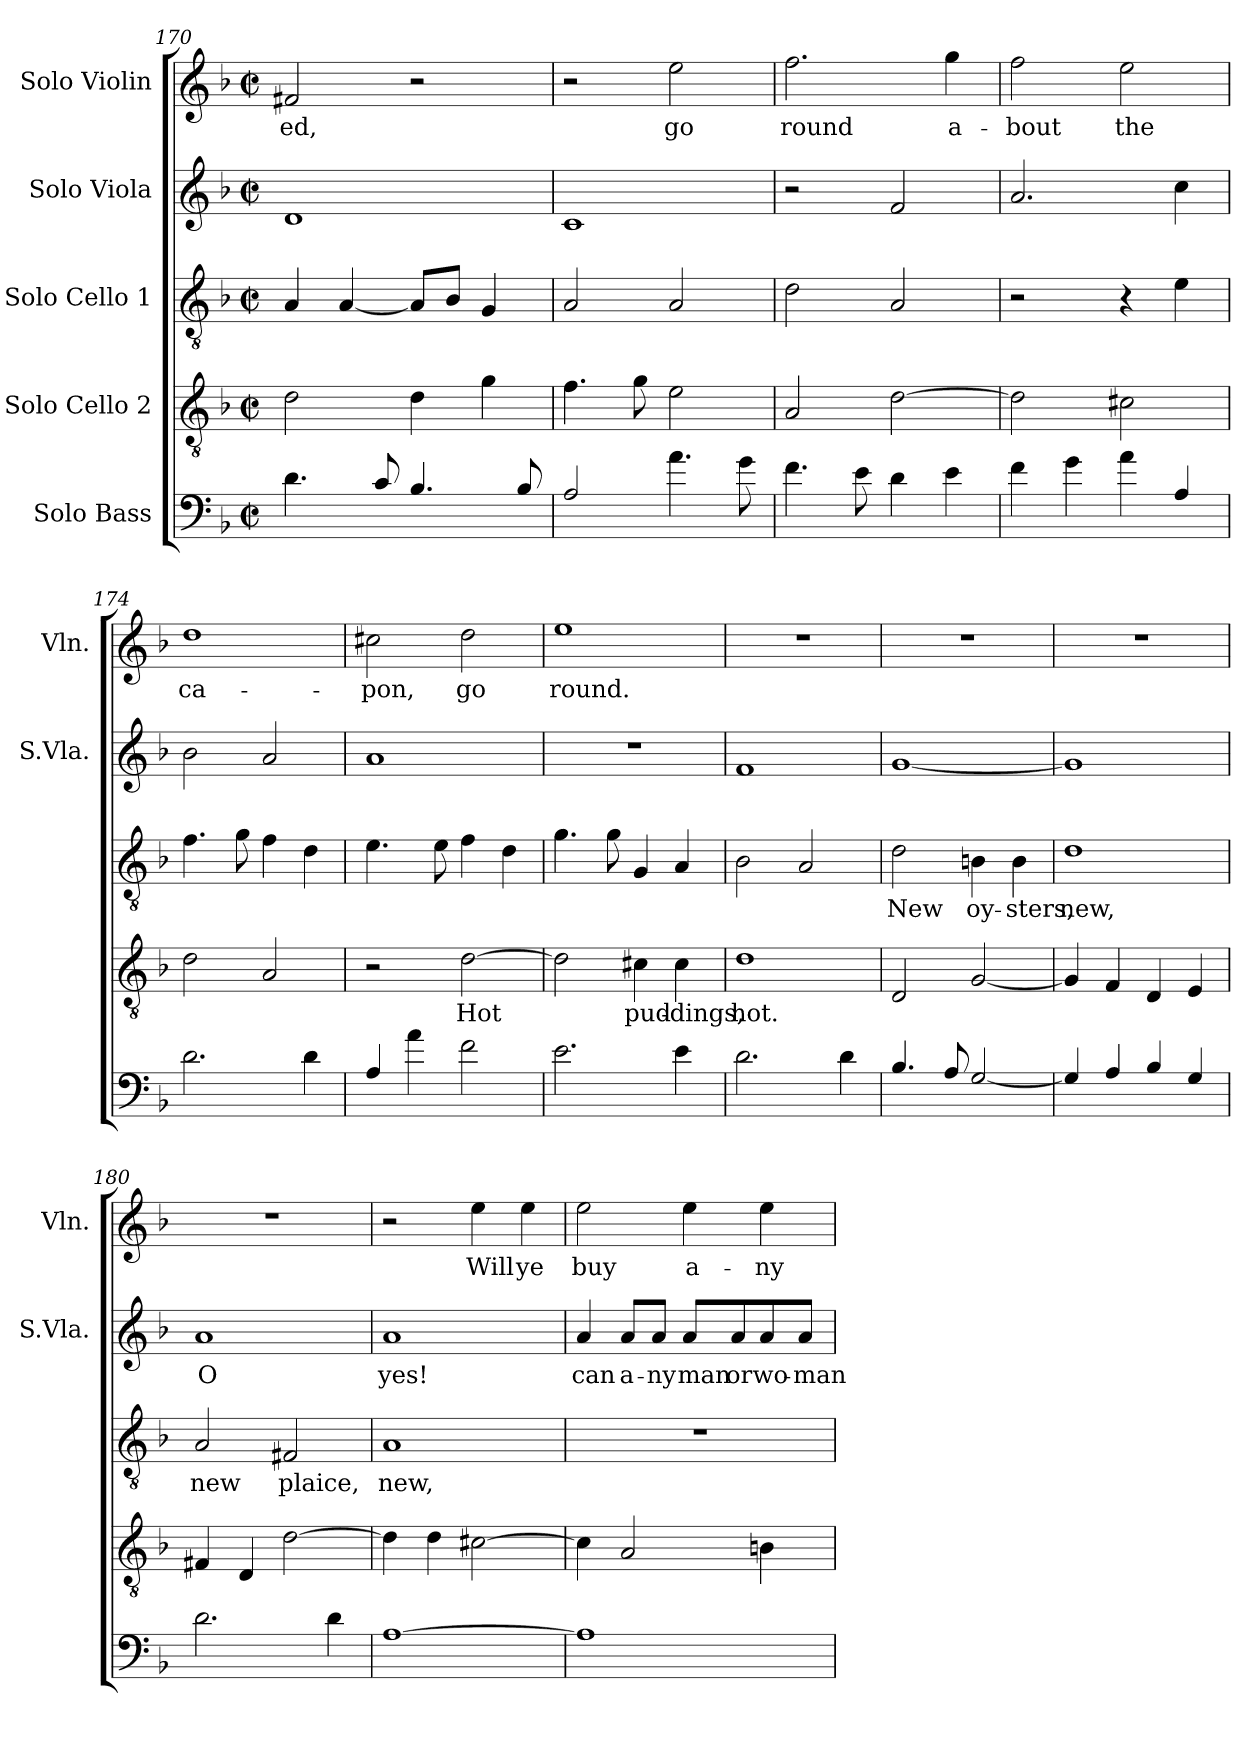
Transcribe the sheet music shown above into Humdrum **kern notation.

**kern	**kern	**text	**kern	**text	**kern	**text	**kern	**text
*part5	*part4	*part4	*part3	*part3	*part2	*part2	*part1	*part1
*staff5	*staff4	*staff4	*staff3	*staff3	*staff2	*staff2	*staff1	*staff1
*I"Solo Bass	*I"Solo Cello 2	*	*I"Solo Cello 1	*	*I"Solo Viola	*	*I"Solo Violin	*
*	*	*	*	*	*I'S.Vla.	*	*I'Vln.	*
!!LO:PB:g=z
*clefF4	*clefGv2	*	*clefGv2	*	*clefG2	*	*clefG2	*
*ITrd7c12	*	*	*	*	*	*	*	*
*k[b-]	*k[b-]	*	*k[b-]	*	*k[b-]	*	*k[b-]	*
*F:	*F:	*	*F:	*	*F:	*	*F:	*
*M2/2	*M2/2	*	*M2/2	*	*M2/2	*	*M2/2	*
*met(c|)	*met(c|)	*	*met(c|)	*	*met(c|)	*	*met(c|)	*
=170	=170	=170	=170	=170	=170	=170	=170	=170
4.D\	2d\	.	4A/	.	1d	.	2f#X/	-ed,
.	.	.	[4A/	.	.	.	.	.
8C/	.	.	.	.	.	.	.	.
4.BB-/	4d\	.	8A/L]	.	.	.	2r	.
.	.	.	8B-/J	.	.	.	.	.
.	4g\	.	4G/	.	.	.	.	.
8BB-/	.	.	.	.	.	.	.	.
=171	=171	=171	=171	=171	=171	=171	=171	=171
2AA/	4.f\	.	2A/	.	1c	.	2r	.
.	8g\	.	.	.	.	.	.	.
4.A\	2e\	.	2A/	.	.	.	2ee\	go
8G\	.	.	.	.	.	.	.	.
=172	=172	=172	=172	=172	=172	=172	=172	=172
4.F\	2A/	.	2d\	.	2r	.	2.ff\	round
8E\	.	.	.	.	.	.	.	.
4D\	[2d\	.	2A/	.	2f/	.	.	.
4E\	.	.	.	.	.	.	4gg\	a-
=173	=173	=173	=173	=173	=173	=173	=173	=173
4F\	2d\]	.	2r	.	2.a/	.	2ff\	-bout
4G\	.	.	.	.	.	.	.	.
4A\	2c#\	.	4r	.	.	.	2ee\	the
4AA/	.	.	4e\	.	4cc\	.	.	.
=174	=174	=174	=174	=174	=174	=174	=174	=174
2.D\	2d\	.	4.f\	.	2b-\	.	1dd	ca-
.	.	.	8g\	.	.	.	.	.
.	2A/	.	4f\	.	2a/	.	.	.
4D\	.	.	4d\	.	.	.	.	.
=175	=175	=175	=175	=175	=175	=175	=175	=175
4AA/	2r	.	4.e\	.	1a	.	2cc#X\	-pon,
4A\	.	.	.	.	.	.	.	.
.	.	.	8e\	.	.	.	.	.
2F\	[2d\	Hot	4f\	.	.	.	2dd\	go
.	.	.	4d\	.	.	.	.	.
!!LO:LB:g=z
=176	=176	=176	=176	=176	=176	=176	=176	=176
2.E\	2d\]	.	4.g\	.	1r	.	1ee	round.
.	.	.	8g\	.	.	.	.	.
.	4c#X\	pud-	4G/	.	.	.	.	.
4E\	4c#\	-dings,	4A/	.	.	.	.	.
=177	=177	=177	=177	=177	=177	=177	=177	=177
2.D\	1d	hot.	2B-\	.	1f	.	1r	.
.	.	.	2A/	.	.	.	.	.
4D\	.	.	.	.	.	.	.	.
=178	=178	=178	=178	=178	=178	=178	=178	=178
4.BB-/	2D/	.	2d\	New	[1g	.	1r	.
8AA/	.	.	.	.	.	.	.	.
[2GG/	[2G/	.	4Bn\	oy-	.	.	.	.
.	.	.	4B\	-sters,	.	.	.	.
=179	=179	=179	=179	=179	=179	=179	=179	=179
4GG/]	4G/]	.	1d	new,	1g]	.	1r	.
4AA/	4F/	.	.	.	.	.	.	.
4BB-/	4D/	.	.	.	.	.	.	.
4GG/	4E/	.	.	.	.	.	.	.
=180	=180	=180	=180	=180	=180	=180	=180	=180
2.D\	4F#X/	.	2A/	new	1a	O	1r	.
.	4D/	.	.	.	.	.	.	.
.	[2d\	.	2F#X/	plaice,	.	.	.	.
4D\	.	.	.	.	.	.	.	.
=181	=181	=181	=181	=181	=181	=181	=181	=181
[1AA	4d\]	.	1A	new,	1a	yes!	2r	.
.	4d\	.	.	.	.	.	.	.
.	[2c#X\	.	.	.	.	.	4ee\	Will
.	.	.	.	.	.	.	4ee\	ye
!!LO:LB:g=z
=182	=182	=182	=182	=182	=182	=182	=182	=182
1AA]	4c#\]	.	1r	.	4a/	can	2ee\	buy
.	2A/	.	.	.	8a/L	a-	.	.
.	.	.	.	.	8a/J	-ny	.	.
.	.	.	.	.	8a/L	man	4ee\	a-
.	.	.	.	.	8a/	or	.	.
.	4Bn\	.	.	.	8a/	wo-	4ee\	-ny
.	.	.	.	.	8a/J	-man	.	.
=	=	=	=	=	=	=	=	=
*-	*-	*-	*-	*-	*-	*-	*-	*-
